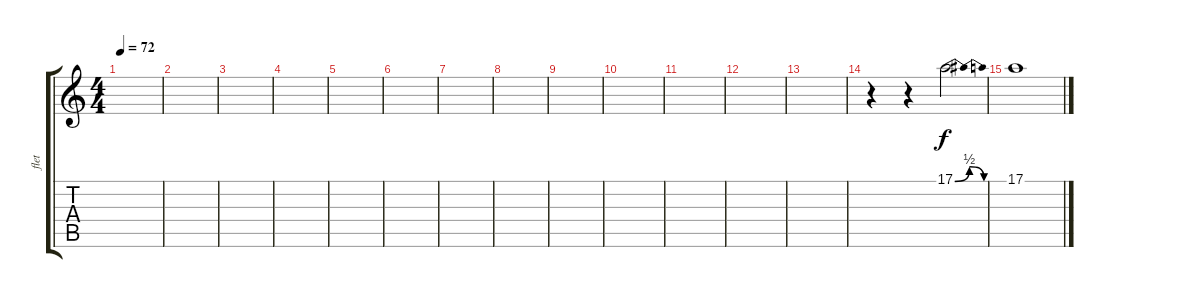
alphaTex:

\track ("flet" "flet") {instrument recorder}
\staff {score tabs}
\tuning (E4 B3 G3 D3 A2 E2) {hide}
\ts (4 4)
\tempo 72
\clef g2
\ks c
|
|
|
|
|
|
|
|
|
|
|
|
|
r.4 r.4 17.1{be (bendrelease 0 0 30 2 45 2 60 0)}.2 |
17.1.1{volume 0}
